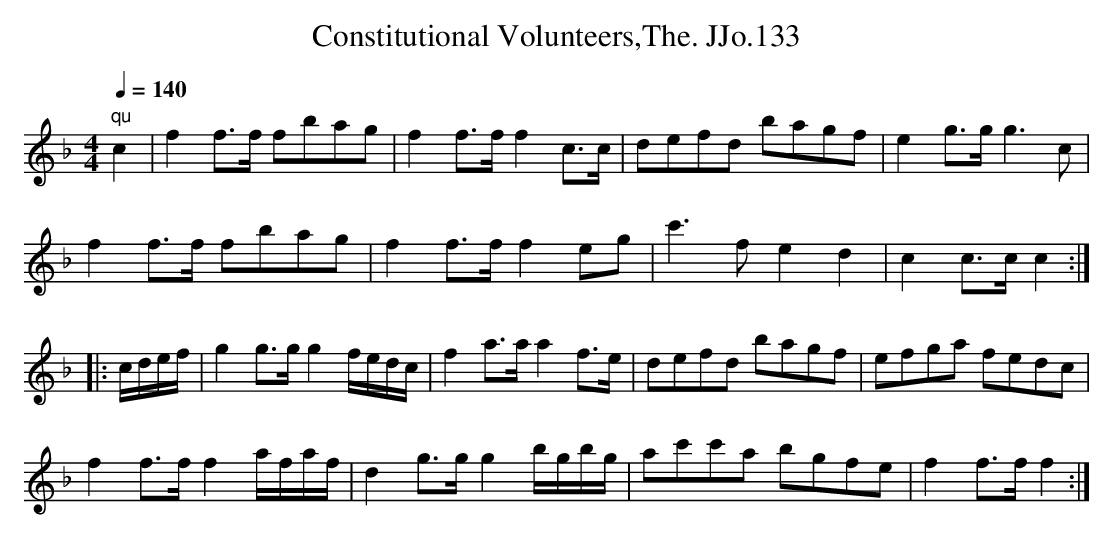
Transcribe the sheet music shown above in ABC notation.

X:1
T:Constitutional Volunteers,The. JJo.133
L:1/8
M:4/4
Q:1/4=140
K:F
"qu"c2|f2f>f fbag|f2f>f f2 c>c|defd bagf|e2g>gg3c|!
f2f>f fbag|f2f>ff2 eg|c'3fe2d2|c2c>cc2:|!
|:c/d/e/f/|g2g>g g2 f/e/d/c/|f2 a>aa2 f>e|defd bagf|efga fedc|!
f2f>f f2 a/f/a/f/|d2g>gg2 b/g/b/g/|ac'c'a bgfe|f2 f>f f2:|
